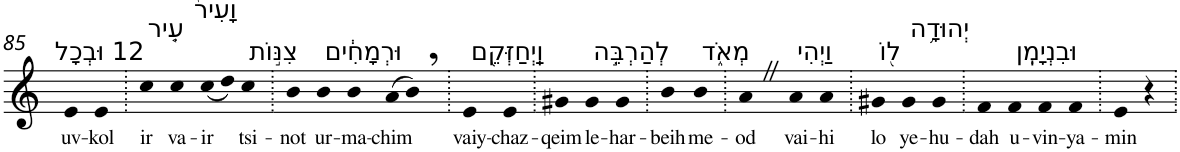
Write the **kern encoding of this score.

**kern	**text
*part1	*part1
*staff1	*staff1
*I"Piano	*
*I'Pno	*
!!LO:PB:g=z
*clefG2	*
*k[]	*
=85	=85
!LO:TX:a:t=12 וּבְכָל	!
!	!LO:LY:b
4e	uv-
!	!LO:LY:b
4e	-kol
=86.	=86.
!LO:TX:a:t=עִ֤יר	!
!	!LO:LY:b
4cc	ir
!LO:TX:a:t=וָעִיר֙	!
!	!LO:LY:b
4cc	va-
!	!LO:LY:b
(<8cc	-ir
8dd)	.
!LO:TX:a:t=צִנּ֣וֹת	!
!	!LO:LY:b
4cc	tsi-
=87.	=87.
!	!LO:LY:b
4b	-not
!LO:TX:a:t=וּרְמָחִ֔ים	!
!	!LO:LY:b
4b	ur-
!	!LO:LY:b
4b	-ma-
!	!LO:LY:b
(>8a	-chim
8b,)	.
=88.	=88.
!LO:TX:a:t=וַֽיְחַזְּקֵ֖ם	!
!	!LO:LY:b
4e	vaiy-
!	!LO:LY:b
4e	-chaz-
=89.	=89.
!	!LO:LY:b
4g#X	-qeim
!LO:TX:a:t=לְהַרְבֵּ֣ה	!
!	!LO:LY:b
4g#	le-
!	!LO:LY:b
4g#	-har-
=90.	=90.
!	!LO:LY:b
4b	-beih
!LO:TX:a:t=מְאֹ֑ד	!
!	!LO:LY:b
4b	me-
=91.	=91.
!	!LO:LY:b
4aZ	-od
!LO:TX:a:t=וַיְהִי	!
!	!LO:LY:b
4a	vai-
!	!LO:LY:b
4a	-hi
=92.	=92.
!LO:TX:a:t=ל֖וֹ	!
!	!LO:LY:b
4g#X	lo
!LO:TX:a:t=יְהוּדָ֥ה	!
!	!LO:LY:b
4g#	ye-
!	!LO:LY:b
4g#	-hu-
=93.	=93.
!	!LO:LY:b
4f	-dah
!LO:TX:a:t=וּבִנְיָמִֽן	!
!	!LO:LY:b
4f	u-
!	!LO:LY:b
4f	-vin-
!	!LO:LY:b
4f	-ya-
=94.	=94.
!	!LO:LY:b
4e	-min
4r	.
=.	=.
*-	*-
